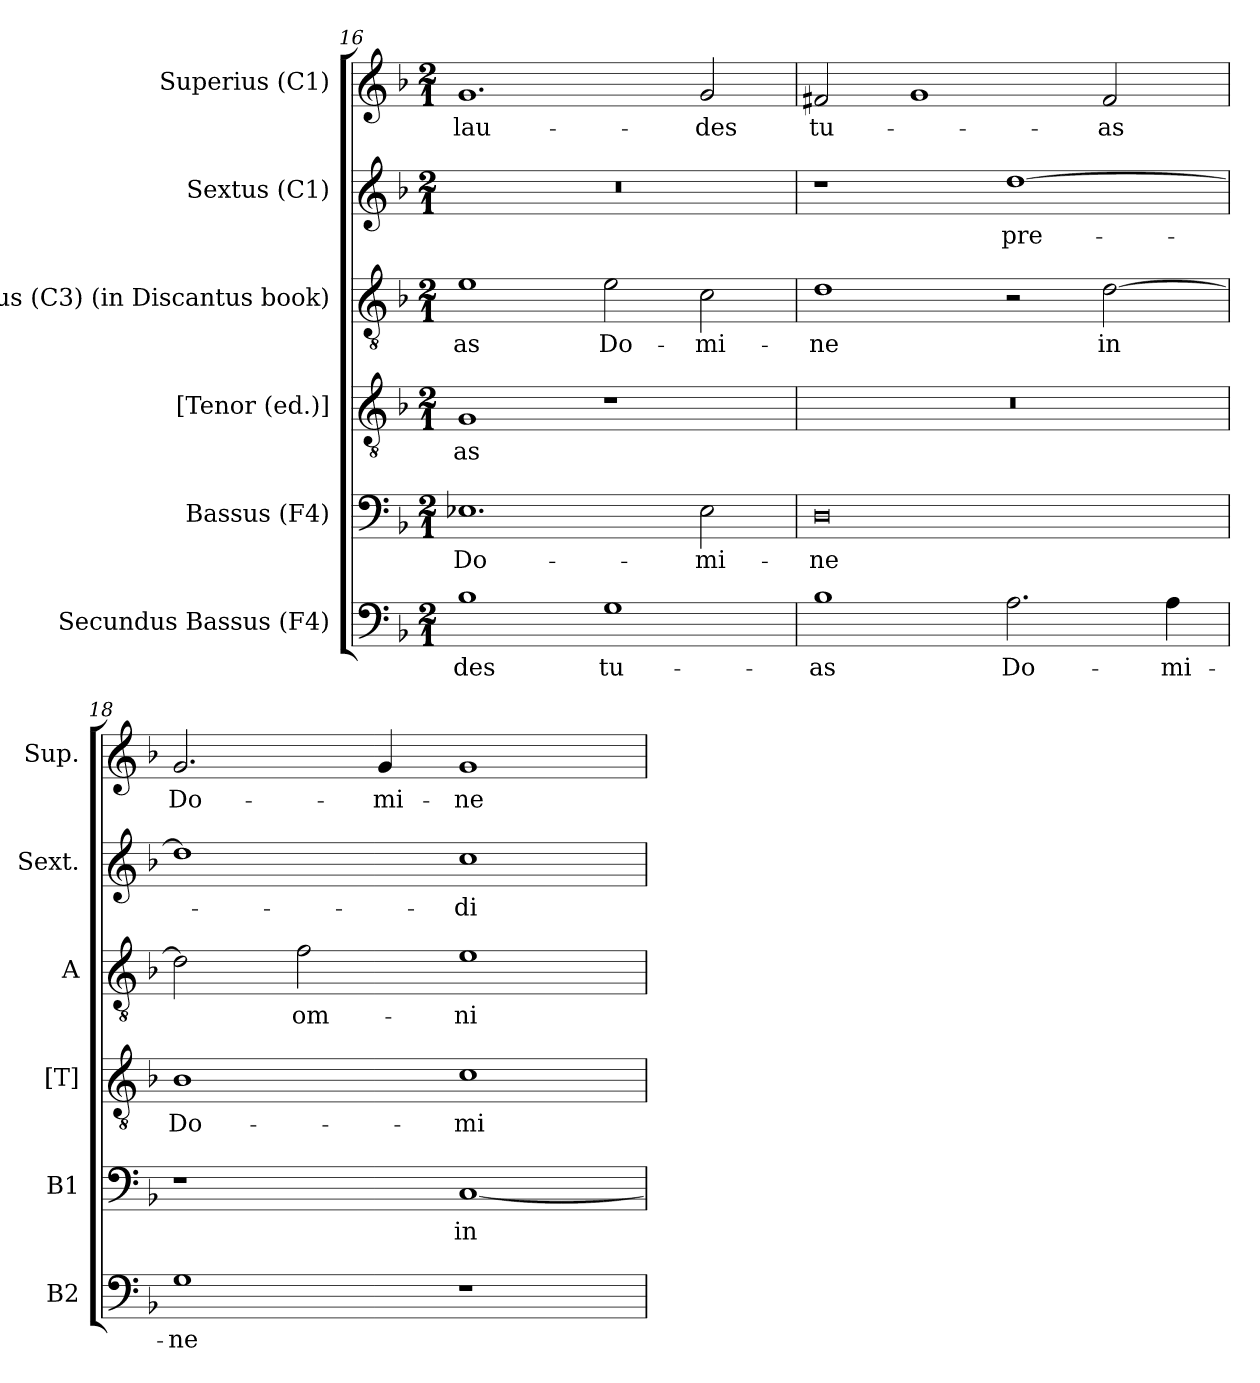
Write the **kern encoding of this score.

**kern	**text	**kern	**text	**kern	**text	**kern	**text	**kern	**text	**kern	**text
*part6	*part6	*part5	*part5	*part4	*part4	*part3	*part3	*part2	*part2	*part1	*part1
*staff6	*staff6	*staff5	*staff5	*staff4	*staff4	*staff3	*staff3	*staff2	*staff2	*staff1	*staff1
*I"Secundus Bassus (F4)	*	*I"Bassus (F4)	*	*I"[Tenor (ed.)]	*	*I"Altus (C3) (in Discantus book)	*	*I"Sextus (C1)	*	*I"Superius (C1)	*
*I'B2	*	*I'B1	*	*I'[T]	*	*I'A	*	*I'Sext.	*	*I'Sup.	*
!!LO:LB:g=z
*clefF4	*	*clefF4	*	*clefGv2	*	*clefGv2	*	*clefG2	*	*clefG2	*
*	*	*	*	*ITrd7c12	*	*	*	*	*	*	*
*k[b-]	*	*k[b-]	*	*k[b-]	*	*k[b-]	*	*k[b-]	*	*k[b-]	*
*F:	*	*F:	*	*F:	*	*F:	*	*F:	*	*F:	*
*M2/1	*	*M2/1	*	*M2/1	*	*M2/1	*	*M2/1	*	*M2/1	*
=16	=16	=16	=16	=16	=16	=16	=16	=16	=16	=16	=16
!	!LO:LY:b:color=#000000	!	!	!	!	!	!	!	!	!	!
!	!	!	!LO:LY:b:color=#000000	!	!	!	!	!	!	!	!
!	!	!	!	!	!LO:LY:b:color=#000000	!	!	!	!	!	!
!	!	!	!	!	!	!	!LO:LY:b:color=#000000	!LO:N:vis=1	!	!	!
!	!	!	!	!	!	!	!	!	!	!	!LO:LY:b:color=#000000
1B-i	-des	1.E-Xi	Do-	1GGi	-as	1ei	-as	0r	.	1.gi	lau-
!	!LO:LY:b:color=#000000	!	!	!	!	!	!	!	!	!	!
!	!	!	!	!	!	!	!LO:LY:b:color=#000000	!	!	!	!
1Gi	tu-	.	.	1r	.	2ei\	Do-	.	.	.	.
!	!	!	!LO:LY:b:color=#000000	!	!	!	!	!	!	!	!
!	!	!	!	!	!	!	!LO:LY:b:color=#000000	!	!	!	!
!	!	!	!	!	!	!	!	!	!	!	!LO:LY:b:color=#000000
.	.	2E-i\	-mi-	.	.	2ci\	-mi-	.	.	2gi/	-des
=17	=17	=17	=17	=17	=17	=17	=17	=17	=17	=17	=17
!	!LO:LY:b:color=#000000	!	!	!	!	!	!	!	!	!	!
!	!	!	!LO:LY:b:color=#000000	!LO:N:vis=1	!	!	!	!	!	!	!
!	!	!	!	!	!	!	!LO:LY:b:color=#000000	!	!	!	!
!	!	!	!	!	!	!	!	!	!	!	!LO:LY:b:color=#000000
1B-i	-as	0Di	-ne	0r	.	1di	-ne	1r	.	2f#Xi/	tu-
.	.	.	.	.	.	.	.	.	.	1gi	.
!	!LO:LY:b:color=#000000	!	!	!	!	!	!	!	!	!	!
!	!	!	!	!	!	!	!	!	!LO:LY:b:color=#000000	!	!
2.Ai\	Do-	.	.	.	.	2r	.	[1ddi	pre-	.	.
!	!	!	!	!	!	!	!LO:LY:b:color=#000000	!	!	!	!
!	!	!	!	!	!	!	!	!	!	!	!LO:LY:b:color=#000000
.	.	.	.	.	.	[2di\	in	.	.	2f#i/	-as
!	!LO:LY:b:color=#000000	!	!	!	!	!	!	!	!	!	!
4Ai\	-mi-	.	.	.	.	.	.	.	.	.	.
=18	=18	=18	=18	=18	=18	=18	=18	=18	=18	=18	=18
!	!LO:LY:b:color=#000000	!	!	!	!	!	!	!	!	!	!
!	!	!	!	!	!LO:LY:b:color=#000000	!	!	!	!	!	!
!	!	!	!	!	!	!	!	!	!	!	!LO:LY:b:color=#000000
1Gi	-ne	1r	.	1BB-i	Do-	2di\]	.	1ddi]	.	2.gi/	Do-
!	!	!	!	!	!	!	!LO:LY:b:color=#000000	!	!	!	!
.	.	.	.	.	.	2fi\	om-	.	.	.	.
!	!	!	!	!	!	!	!	!	!	!	!LO:LY:b:color=#000000
.	.	.	.	.	.	.	.	.	.	4gi/	-mi-
!	!	!	!LO:LY:b:color=#000000	!	!	!	!	!	!	!	!
!	!	!	!	!	!LO:LY:b:color=#000000	!	!	!	!	!	!
!	!	!	!	!	!	!	!LO:LY:b:color=#000000	!	!	!	!
!	!	!	!	!	!	!	!	!	!LO:LY:b:color=#000000	!	!
!	!	!	!	!	!	!	!	!	!	!	!LO:LY:b:color=#000000
1r	.	[1Ci	in	1Ci	-mi-	1ei	-ni	1cci	-di-	1gi	-ne
=	=	=	=	=	=	=	=	=	=	=	=
*-	*-	*-	*-	*-	*-	*-	*-	*-	*-	*-	*-
